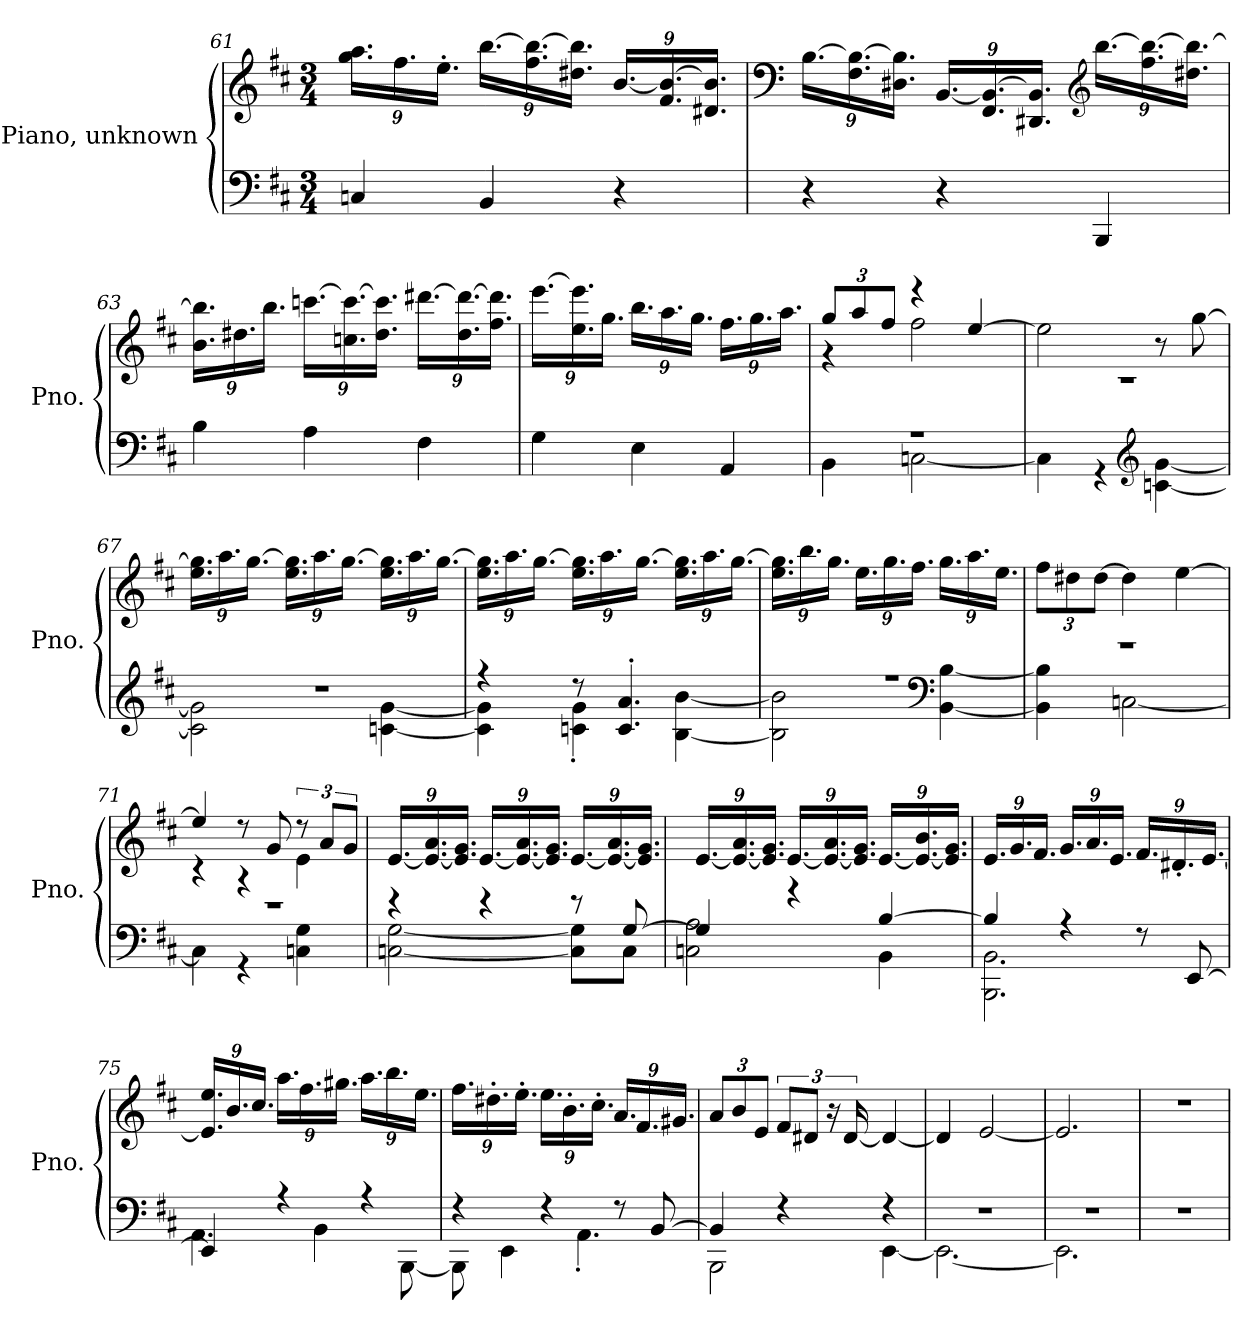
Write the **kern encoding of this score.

**kern	**kern
*part1	*part1
*staff2	*staff1
*I"Piano, unknown	*
*I'Pno.	*
!!LO:LB:g=z
*clefF4	*clefG2
*k[f#c#]	*k[f#c#]
*M3/4	*M3/4
*	*Xbrackettup
=61	=61
4Cn/	18.gg\ 18.aa\LL
.	18.ff#\
.	18.ee'\JJ
4BB/	[18.bb\LL
.	18.ff#\ 18.bb\_
.	18.dd#X\ 18.bb\]JJ
4r	[18.b/LL
.	18.f#/ 18.b/_
.	18.d#X/ 18.b/]JJ
=62	=62
*	*clefF4
4r	[18.B\LL
.	18.F#\ 18.B\_
.	18.D#X\ 18.B\]JJ
4r	[18.BB/LL
.	18.FF#/ 18.BB/_
.	18.DD#X/ 18.BB/]JJ
*	*clefG2
4BBB/	[18.bb\LL
.	18.ff#\ 18.bb\_
.	18.dd#X\ 18.bb\_JJ
!!LO:LB:g=z
=63	=63
4B\	18.b\ 18.bb\]LL
.	18.dd#X\
.	18.bb\JJ
4A\	[18.cccn\LL
.	18.ccn\ 18.ccc\_
.	18.dd#\ 18.ccc\]JJ
4F#\	[18.ddd#X\LL
.	18.dd#\ 18.ddd#\_
.	18.ff#\ 18.ddd#\]JJ
=64	=64
4G\	[18.eee\LL
.	18.ee\ 18.eee\]
.	18.gg\JJ
4E\	18.bb\LL
.	18.aa\
.	18.gg\JJ
4AA/	18.ff#\LL
.	18.gg\
.	18.aa\JJ
=65	=65
*^	*^
2.r	4BB\	12gg/L	4r
.	.	12aa/	.
.	.	12ff#/J	.
.	[2Cn\	4r	2ff#\
.	.	[4ee/	.
*	*	*v	*v
!!LO:LB:g=z
=66	=66	=66
2.r	4C\]	2ee\]
.	4r	.
*clefG2	*	*
.	[4cn\ [4g\	8r
.	.	[8gg\
=67	=67	=67
2.r	2c\] 2g\]	18.ee\ 18.gg\]LL
.	.	18.aa\
.	.	[18.gg\JJ
.	.	18.ee\ 18.gg\]LL
.	.	18.aa\
.	.	[18.gg\JJ
.	[4cn\ [4g\	18.ee\ 18.gg\]LL
.	.	18.aa\
.	.	[18.gg\JJ
=68	=68	=68
4r	4c\] 4g\]	18.ee\ 18.gg\]LL
.	.	18.aa\
.	.	[18.gg\JJ
8r	4cn\' 4g\'	18.ee\ 18.gg\]LL
.	.	18.aa\
4.c/' 4.a/'	.	.
.	.	[18.gg\JJ
.	[4B\ [4b\	18.ee\ 18.gg\]LL
.	.	18.aa\
.	.	[18.gg\JJ
!!LO:LB:g=z
=69	=69	=69
2.r	2B\] 2b\]	18.ee\ 18.gg\]LL
.	.	18.bb\
.	.	18.gg\JJ
.	.	18.ee\LL
.	.	18.gg\
.	.	18.ff#\JJ
*clefF4	*	*
.	[4BB\ [4B\	18.gg\LL
.	.	18.aa\
.	.	18.ee\JJ
=70	=70	=70
2.r	4BB\] 4B\]	12ff#\L
.	.	12dd#X\
.	.	[12dd#\J
.	[2Cn\	4dd#\]
.	.	[4ee\
=71	=71	=71
*	*	*^
2.r	4C\]	4ee/]	4r
.	4r	8r	4r
.	.	8g/	.
*	*	*brackettup	*
.	4Cn\ 4G\	12r	4e\
.	.	12a/L	.
.	.	12g/J	.
*	*	*v	*v
!!LO:PB:g=z
=72	=72	=72
*	*	*Xbrackettup
4r	[2Cn\ [2G\	[18.e/LL
.	.	18.e/_ 18.a/
.	.	18.e/] 18.g/JJ
4r	.	[18.e/LL
.	.	18.e/_ 18.a/
.	.	18.e/] 18.g/JJ
8r	8C\] 8G\]L	[18.e/LL
.	.	18.e/_ 18.a/
[8G/	8C\J	.
.	.	18.e/] 18.g/JJ
=73	=73	=73
4G/]	2Cn\ 2A\	[18.e/LL
.	.	18.e/_ 18.a/
.	.	18.e/] 18.g/JJ
4r	.	[18.e/LL
.	.	18.e/_ 18.a/
.	.	18.e/] 18.g/JJ
[4B/	4BB\	[18.e/LL
.	.	18.e/_ 18.b/
.	.	18.e/] 18.g/JJ
!!LO:LB:g=z
=74	=74	=74
4B/]	2.BBB\ 2.BB\	18.e/LL
.	.	18.g/
.	.	18.f#/JJ
4r	.	18.g/LL
.	.	18.a/
.	.	18.e/JJ
8r	.	18.f#/LL
.	.	18.d#X'/
[8EE/	.	.
.	.	[18.e/JJ
=75	=75	=75
4EE/]	4.AA\	18.e/] 18.ee/LL
.	.	18.b/
.	.	18.cc#/JJ
4r	.	18.aa\LL
.	.	18.ff#\
.	4BB\	.
.	.	18.gg#X\JJ
4r	.	18.aa\LL
.	.	18.bb\
.	[8BBB\	.
.	.	18.ee\JJ
=76	=76	=76
4r	8BBB\]	18.ff#\LL
.	.	18.dd#X'\
.	4EE\	.
.	.	18.ee'\JJ
4r	.	18.ee\LL
.	.	18.b'\
.	4.AA'\	.
.	.	18.cc#'\JJ
8r	.	18.a/LL
.	.	18.f#/
[8BB/	.	.
.	.	18.g#X/JJ
!!LO:LB:g=z
=77	=77	=77
4BB/]	2BBB\	12a/L
.	.	12b/
.	.	12e/J
*	*	*brackettup
4r	.	12f#/L
.	.	12d#X/J
.	.	24r
.	.	[24d#/
4r	[4EE\	4d#/_
=78	=78	=78
2.r	2.EE\_	4d#/]
.	.	[2e/
=79	=79	=79
2.r	2.EE\]	2.e/]
*v	*v	*
=80	=80
2.r	2.r
=	=
*-	*-
